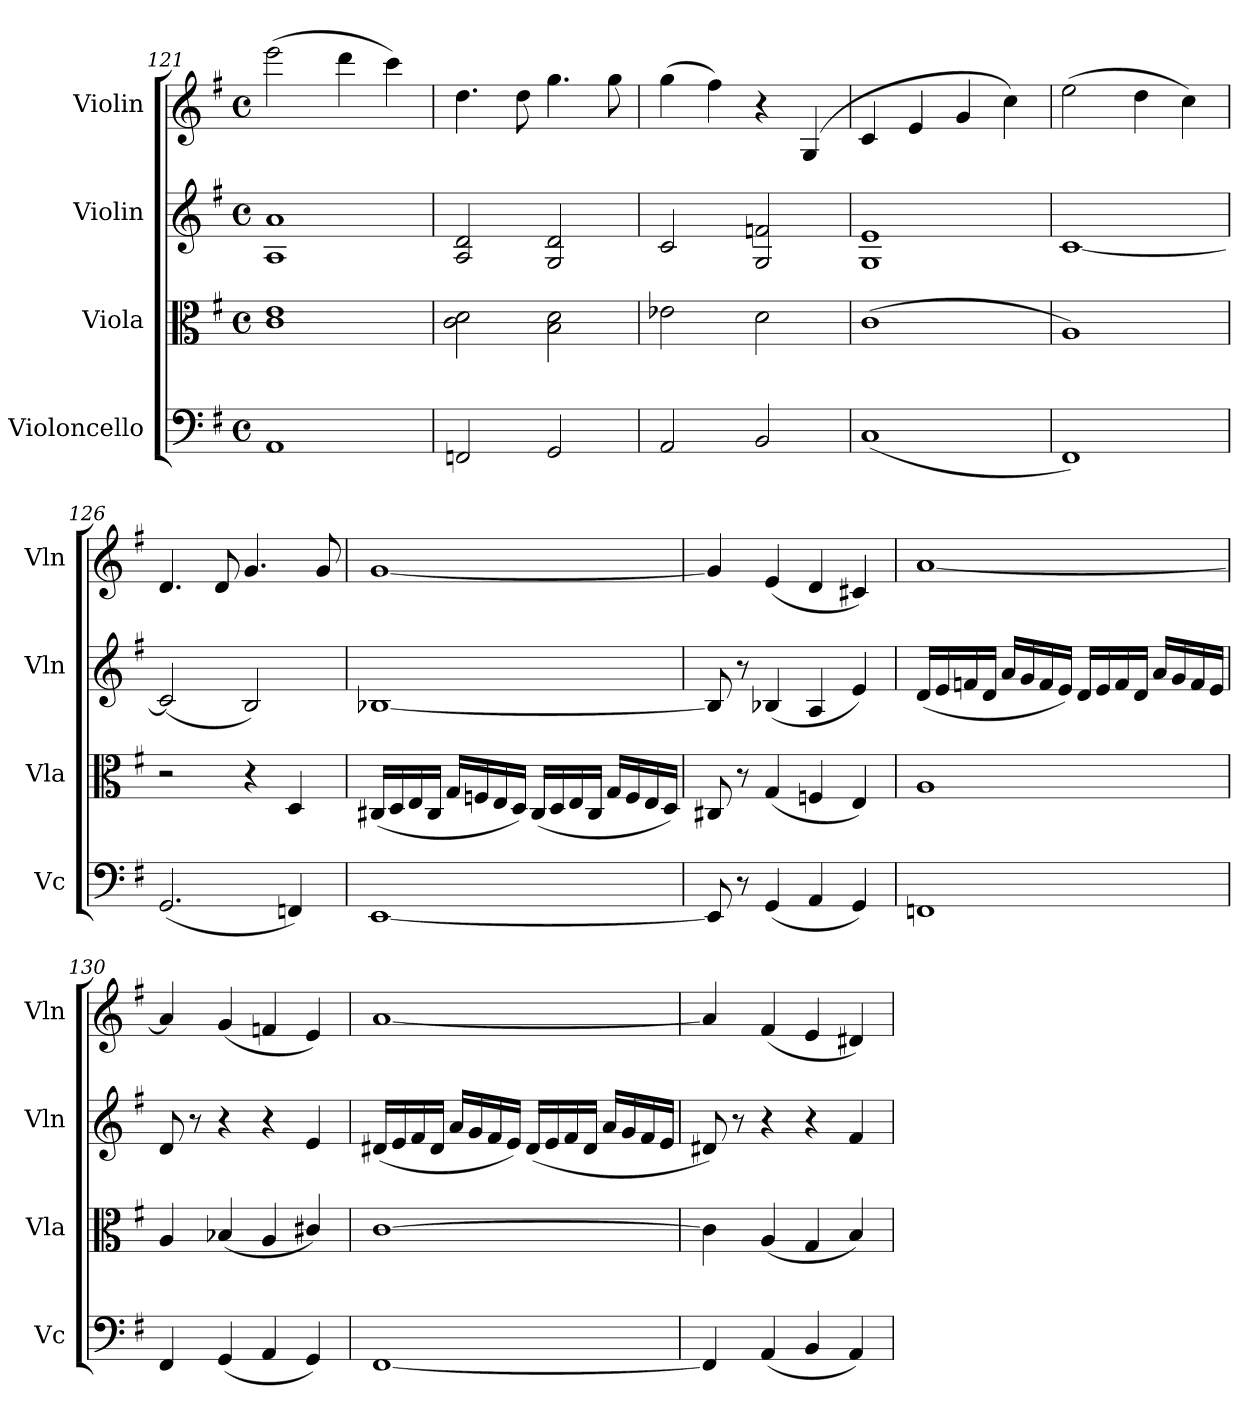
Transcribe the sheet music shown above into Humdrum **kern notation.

**kern	**kern	**kern	**kern
*part4	*part3	*part2	*part1
*staff4	*staff3	*staff2	*staff1
*I"Violoncello	*I"Viola	*I"Violin	*I"Violin
*I'Vc	*I'Vla	*I'Vln	*I'Vln
*clefF4	*clefC3	*clefG2	*clefG2
*k[f#]	*k[f#]	*k[f#]	*k[f#]
*M4/4	*M4/4	*M4/4	*M4/4
*met(c)	*met(c)	*met(c)	*met(c)
=121	=121	=121	=121
1AA	1c 1e	1A 1a	(2eee\
.	.	.	4ddd\
.	.	.	4ccc\)
=122	=122	=122	=122
2FFn/	2c\ 2d\	2A/ 2d/	4.dd\
.	.	.	8dd\
2GG/	2B\ 2d\	2G/ 2d/	4.gg\
.	.	.	8gg\
=123	=123	=123	=123
2AA/	2e-X\	2c/	(4gg\
.	.	.	4ff#\)
2BB/	2d\	2G/ 2fn/	4r
.	.	.	(>4G/
!!LO:LB:g=z
=124	=124	=124	=124
(1C	(1c	1G 1e	4c/
.	.	.	4e/
.	.	.	4g/
.	.	.	4cc\)
=125	=125	=125	=125
1FF#)	1A)	[1c	(2ee\
.	.	.	4dd\
.	.	.	4cc\)
=126	=126	=126	=126
(2.GG/	2r	(2c/]	4.d/
.	.	.	8d/
.	4r	2B/)	4.g/
4FFn/)	4D/	.	.
.	.	.	8g/
=127	=127	=127	=127
[1EE	(16C#X/LL	[1B-X	[1g
.	16D/	.	.
.	16E/	.	.
.	16C#/JJ	.	.
.	16G/LL	.	.
.	16Fn/	.	.
.	16E/	.	.
.	16D/JJ)	.	.
.	(16C#/LL	.	.
.	16D/	.	.
.	16E/	.	.
.	16C#/JJ	.	.
.	16G/LL	.	.
.	16F/	.	.
.	16E/	.	.
.	16D/JJ)	.	.
=128	=128	=128	=128
8EE/]	8C#X/	8B-/]	4g/]
8r	8r	8r	.
(4GG/	(4G/	(4B-X/	(4e/
4AA/	4Fn/	4A/	4d/
4GG/)	4E/)	4e/)	4c#X/)
=129	=129	=129	=129
1FFn	1A	(16d/LL	[1a
.	.	16e/	.
.	.	16fn/	.
.	.	16d/JJ	.
.	.	16a/LL	.
.	.	16g/	.
.	.	16f/	.
.	.	16e/JJ)	.
.	.	16d/LL	.
.	.	16e/	.
.	.	16f/	.
.	.	16d/JJ	.
.	.	16a/LL	.
.	.	16g/	.
.	.	16f/	.
.	.	16e/JJ	.
=130	=130	=130	=130
4FF#/	4A/	8d/	4a/]
.	.	8r	.
(4GG/	(4B-X/	4r	(4g/
4AA/	4A/	4r	4fn/
4GG/)	4c#X/)	4e/	4e/)
!!LO:LB:g=z
=131	=131	=131	=131
[1FF#	[1c	(16d#X/LL	[1a
.	.	16e/	.
.	.	16f#/	.
.	.	16d#/JJ	.
.	.	16a/LL	.
.	.	16g/	.
.	.	16f#/	.
.	.	16e/JJ)	.
.	.	(16d#/LL	.
.	.	16e/	.
.	.	16f#/	.
.	.	16d#/JJ	.
.	.	16a/LL	.
.	.	16g/	.
.	.	16f#/	.
.	.	16e/JJ	.
=132	=132	=132	=132
4FF#/]	4c\]	8d#X/)	4a/]
.	.	8r	.
(4AA/	(4A/	4r	(4f#/
4BB/	4G/	4r	4e/
4AA/)	4B/)	4f#/	4d#X/)
=	=	=	=
*-	*-	*-	*-
